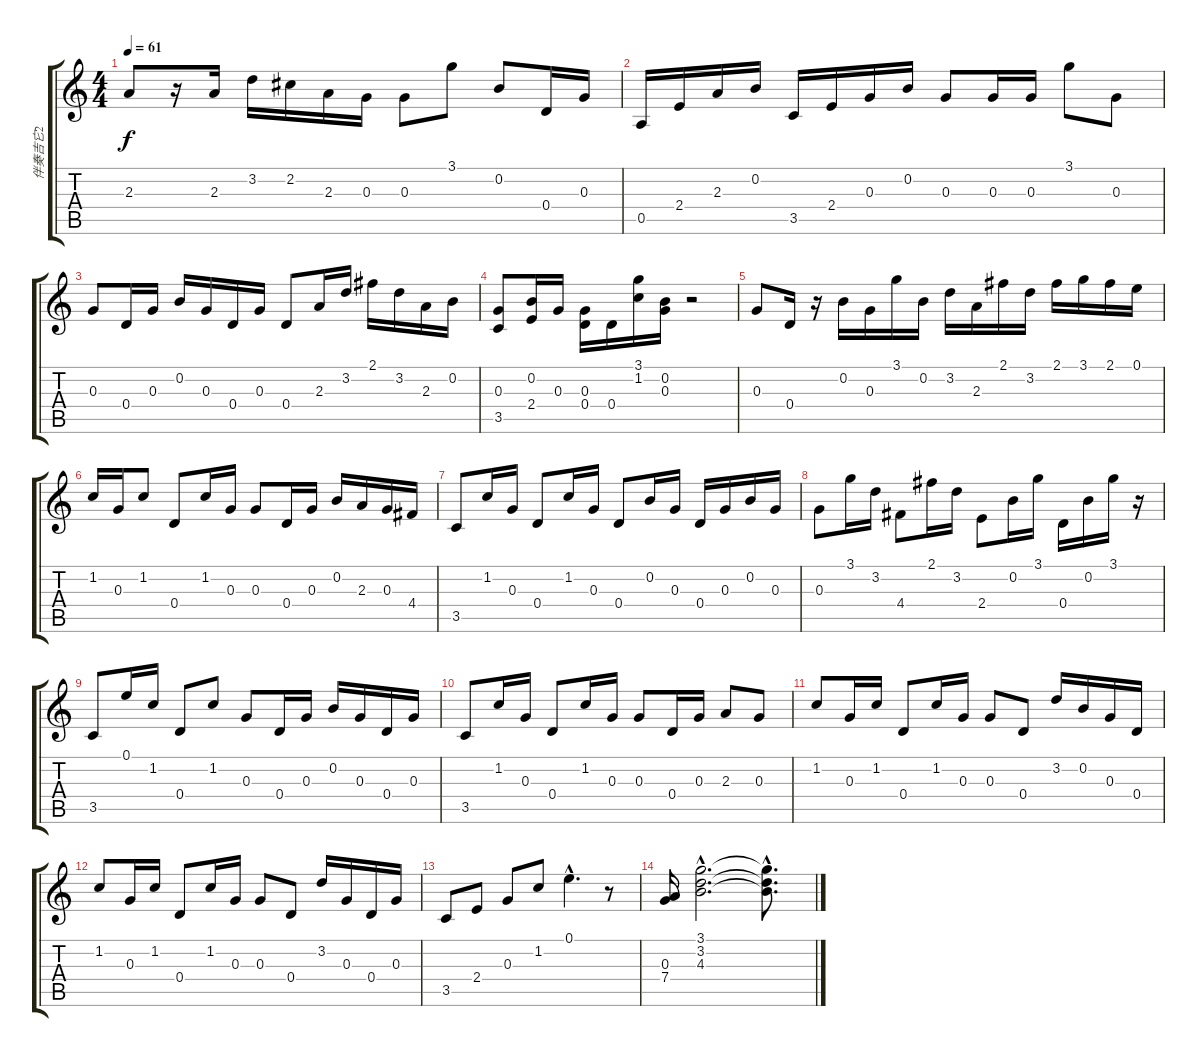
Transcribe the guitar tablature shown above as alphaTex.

\track ("伴奏吉它2" "伴奏吉它2") {instrument acousticguitarsteel}
\staff {score tabs}
\tuning (E4 B3 G3 D3 A2 E2) {hide}
\ts (4 4)
\tempo 61
\clef g2
\ks c
2.3.8{dy f} r.16 2.3.16 3.2.16 2.2.16 2.3.16 0.3.16 0.3.8 3.1.8 0.2.8 0.4.16 0.3.16 |
0.5.16 2.4.16 2.3.16 0.2.16 3.5.16 2.4.16 0.3.16 0.2.16 0.3.8 0.3.16 0.3.16 3.1.8 0.3.8 |
0.3.8 0.4.16 0.3.16 0.2.16 0.3.16 0.4.16 0.3.16 0.4.8 2.3.16 3.2.16 2.1.16 3.2.16 2.3.16 0.2.16 |
(0.3 3.5).8 (0.2 2.4).16 0.3.16 (0.3 0.4).16 0.4.16 (3.1 1.2).16 (0.2 0.3).16 r.2 |
0.3.8 0.4.16 r.16 0.2.16 0.3.16 3.1.16 0.2.16 3.2.16 2.3.16 2.1.16 3.2.16 2.1.16 3.1.16 2.1.16 0.1.16 |
1.2.16 0.3.16 1.2.8 0.4.8 1.2.16 0.3.16 0.3.8 0.4.16 0.3.16 0.2.16 2.3.16 0.3.16 4.4.16 |
3.5.8 1.2.16 0.3.16 0.4.8 1.2.16 0.3.16 0.4.8 0.2.16 0.3.16 0.4.16 0.3.16 0.2.16 0.3.16 |
0.3.8 3.1.16 3.2.16 4.4.8 2.1.16 3.2.16 2.4.8 0.2.16 3.1.16 0.4.16 0.2.16 3.1.16 r.16 |
3.5.8 0.1.16 1.2.16 0.4.8 1.2.8 0.3.8 0.4.16 0.3.16 0.2.16 0.3.16 0.4.16 0.3.16 |
3.5.8 1.2.16 0.3.16 0.4.8 1.2.16 0.3.16 0.3.8 0.4.16 0.3.16 2.3.8 0.3.8 |
1.2.8 0.3.16 1.2.16 0.4.8 1.2.16 0.3.16 0.3.8 0.4.8 3.2.16 0.2.16 0.3.16 0.4.16 |
1.2.8 0.3.16 1.2.16 0.4.8 1.2.16 0.3.16 0.3.8 0.4.8 3.2.16 0.3.16 0.4.16 0.3.16 |
3.5.8 2.4.8 0.3.8 1.2.8 0.1{hac}.4{d} r.8 |
(0.3 7.4).16 (3.1{hac} 3.2{hac} 4.3{hac}).2{d} (3.1{hac t} 3.2{hac t} 4.3{hac t}).8{d}
